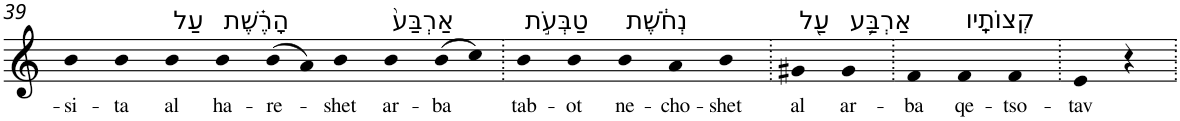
**kern	**text
*part1	*part1
*staff1	*staff1
*I"Piano	*
*I'Pno	*
!!LO:PB:g=z
*clefG2	*
*k[]	*
=39	=39
!	!LO:LY:b
4b	-si-
!	!LO:LY:b
4b	-ta
!LO:TX:a:t=עַל	!
!	!LO:LY:b
4b	al
!LO:TX:a:t=הָרֶ֗שֶׁת	!
!	!LO:LY:b
4b	ha-
!	!LO:LY:b
(8b	-re-
8a)	.
!	!LO:LY:b
4b	-shet
!LO:TX:a:t=אַרְבַּע֙	!
!	!LO:LY:b
4b	ar-
!	!LO:LY:b
(8b	-ba
8cc)	.
=40.	=40.
!LO:TX:a:t=טַבְּעֹ֣ת	!
!	!LO:LY:b
4b	tab-
!	!LO:LY:b
4b	-ot
!LO:TX:a:t=נְחֹ֔שֶׁת	!
!	!LO:LY:b
4b	ne-
!	!LO:LY:b
4a	-cho-
!	!LO:LY:b
4b	-shet
=41.	=41.
!LO:TX:a:t=עַ֖ל	!
!	!LO:LY:b
4g#X	al
!LO:TX:a:t=אַרְבַּ֥ע	!
!	!LO:LY:b
4g#	ar-
=42.	=42.
!	!LO:LY:b
4f	-ba
!LO:TX:a:t=קְצוֹתָֽיו	!
!	!LO:LY:b
4f	qe-
!	!LO:LY:b
4f	-tso-
=43.	=43.
!	!LO:LY:b
4e	-tav
4r	.
=.	=.
*-	*-
